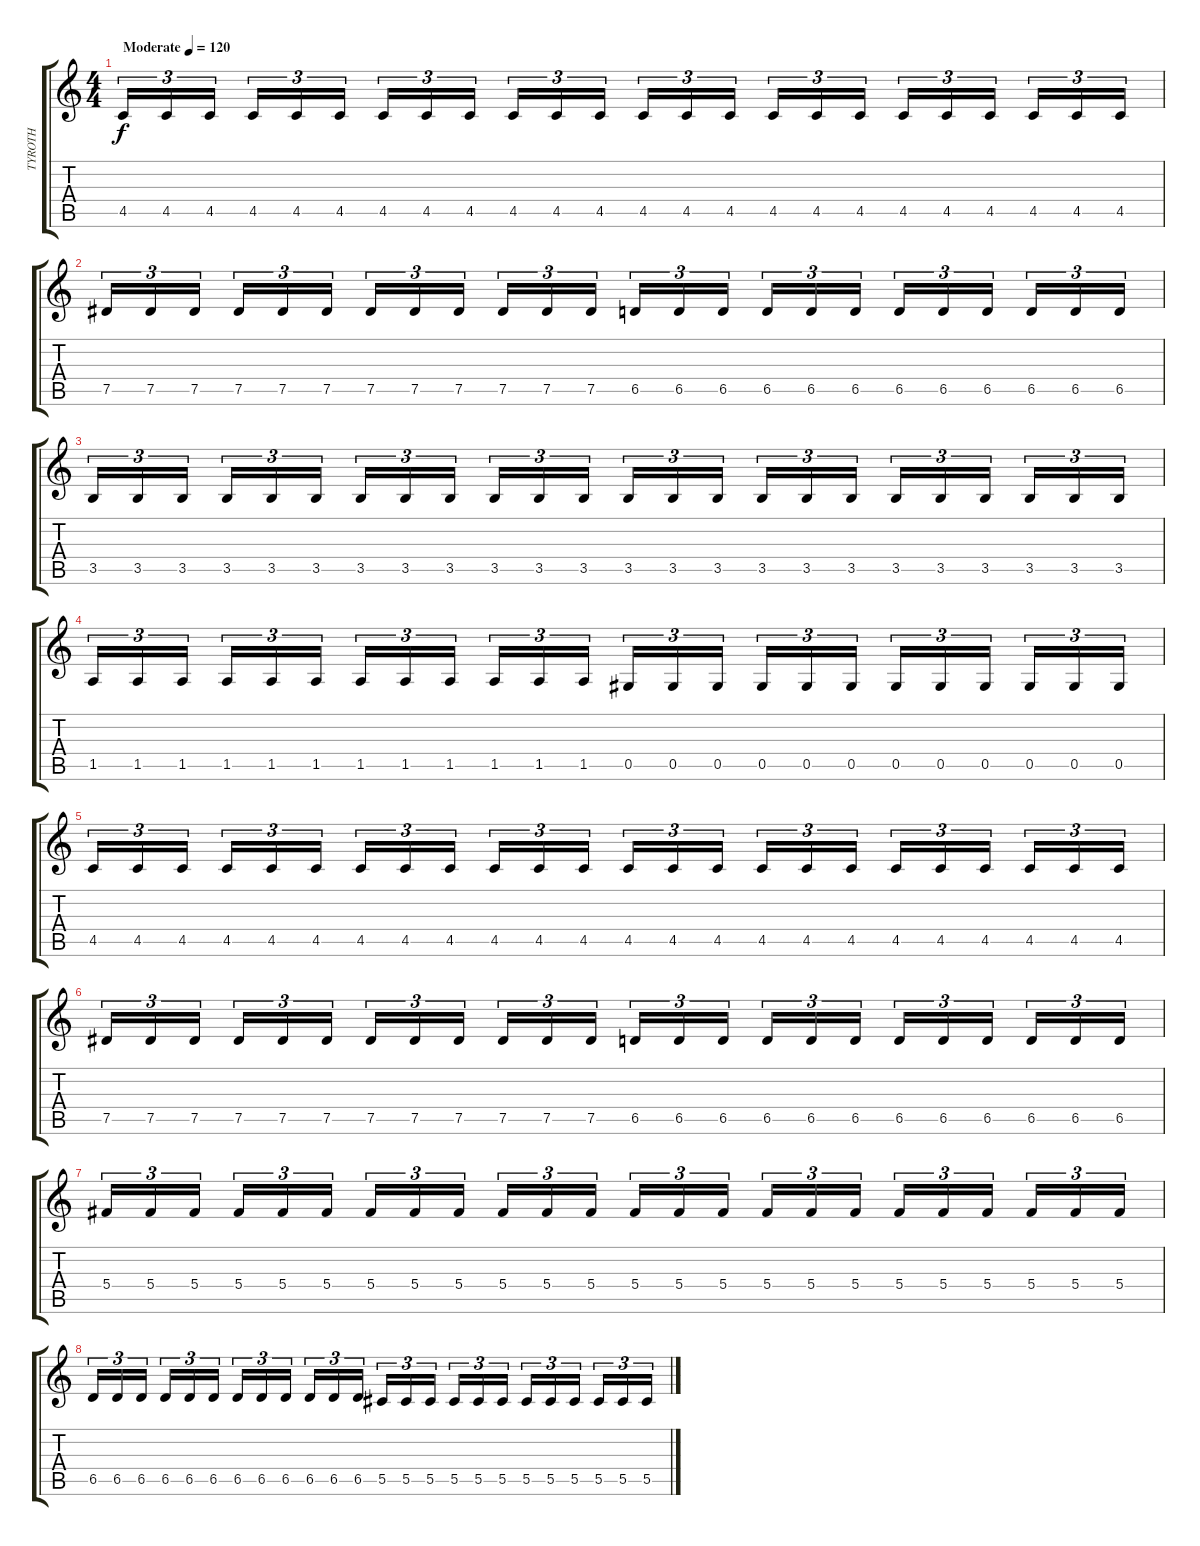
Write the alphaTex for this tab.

\track ("TYROTH" "TYROTH") {instrument distortionguitar}
\staff {score tabs}
\tuning (Eb4 Bb3 Gb3 Db3 Ab2 Eb2) {hide}
\ts (4 4)
\tempo (120 "Moderate")
\clef g2
\ks c
4.5.16{tu (3 2) dy f instrument distortionguitar} 4.5.16{tu (3 2)} 4.5.16{tu (3 2) beam splitsecondary} 4.5.16{tu (3 2)} 4.5.16{tu (3 2)} 4.5.16{tu (3 2)} 4.5.16{tu (3 2)} 4.5.16{tu (3 2)} 4.5.16{tu (3 2) beam splitsecondary} 4.5.16{tu (3 2)} 4.5.16{tu (3 2)} 4.5.16{tu (3 2)} 4.5.16{tu (3 2)} 4.5.16{tu (3 2)} 4.5.16{tu (3 2) beam splitsecondary} 4.5.16{tu (3 2)} 4.5.16{tu (3 2)} 4.5.16{tu (3 2)} 4.5.16{tu (3 2)} 4.5.16{tu (3 2)} 4.5.16{tu (3 2) beam splitsecondary} 4.5.16{tu (3 2)} 4.5.16{tu (3 2)} 4.5.16{tu (3 2)} |
7.5.16{tu (3 2)} 7.5.16{tu (3 2)} 7.5.16{tu (3 2) beam splitsecondary} 7.5.16{tu (3 2)} 7.5.16{tu (3 2)} 7.5.16{tu (3 2)} 7.5.16{tu (3 2)} 7.5.16{tu (3 2)} 7.5.16{tu (3 2) beam splitsecondary} 7.5.16{tu (3 2)} 7.5.16{tu (3 2)} 7.5.16{tu (3 2)} 6.5.16{tu (3 2)} 6.5.16{tu (3 2)} 6.5.16{tu (3 2) beam splitsecondary} 6.5.16{tu (3 2)} 6.5.16{tu (3 2)} 6.5.16{tu (3 2)} 6.5.16{tu (3 2)} 6.5.16{tu (3 2)} 6.5.16{tu (3 2) beam splitsecondary} 6.5.16{tu (3 2)} 6.5.16{tu (3 2)} 6.5.16{tu (3 2)} |
3.5.16{tu (3 2)} 3.5.16{tu (3 2)} 3.5.16{tu (3 2) beam splitsecondary} 3.5.16{tu (3 2)} 3.5.16{tu (3 2)} 3.5.16{tu (3 2)} 3.5.16{tu (3 2)} 3.5.16{tu (3 2)} 3.5.16{tu (3 2) beam splitsecondary} 3.5.16{tu (3 2)} 3.5.16{tu (3 2)} 3.5.16{tu (3 2)} 3.5.16{tu (3 2)} 3.5.16{tu (3 2)} 3.5.16{tu (3 2) beam splitsecondary} 3.5.16{tu (3 2)} 3.5.16{tu (3 2)} 3.5.16{tu (3 2)} 3.5.16{tu (3 2)} 3.5.16{tu (3 2)} 3.5.16{tu (3 2) beam splitsecondary} 3.5.16{tu (3 2)} 3.5.16{tu (3 2)} 3.5.16{tu (3 2)} |
1.5.16{tu (3 2)} 1.5.16{tu (3 2)} 1.5.16{tu (3 2) beam splitsecondary} 1.5.16{tu (3 2)} 1.5.16{tu (3 2)} 1.5.16{tu (3 2)} 1.5.16{tu (3 2)} 1.5.16{tu (3 2)} 1.5.16{tu (3 2) beam splitsecondary} 1.5.16{tu (3 2)} 1.5.16{tu (3 2)} 1.5.16{tu (3 2)} 0.5.16{tu (3 2)} 0.5.16{tu (3 2)} 0.5.16{tu (3 2) beam splitsecondary} 0.5.16{tu (3 2)} 0.5.16{tu (3 2)} 0.5.16{tu (3 2)} 0.5.16{tu (3 2)} 0.5.16{tu (3 2)} 0.5.16{tu (3 2) beam splitsecondary} 0.5.16{tu (3 2)} 0.5.16{tu (3 2)} 0.5.16{tu (3 2)} |
4.5.16{tu (3 2)} 4.5.16{tu (3 2)} 4.5.16{tu (3 2) beam splitsecondary} 4.5.16{tu (3 2)} 4.5.16{tu (3 2)} 4.5.16{tu (3 2)} 4.5.16{tu (3 2)} 4.5.16{tu (3 2)} 4.5.16{tu (3 2) beam splitsecondary} 4.5.16{tu (3 2)} 4.5.16{tu (3 2)} 4.5.16{tu (3 2)} 4.5.16{tu (3 2)} 4.5.16{tu (3 2)} 4.5.16{tu (3 2) beam splitsecondary} 4.5.16{tu (3 2)} 4.5.16{tu (3 2)} 4.5.16{tu (3 2)} 4.5.16{tu (3 2)} 4.5.16{tu (3 2)} 4.5.16{tu (3 2) beam splitsecondary} 4.5.16{tu (3 2)} 4.5.16{tu (3 2)} 4.5.16{tu (3 2)} |
7.5.16{tu (3 2)} 7.5.16{tu (3 2)} 7.5.16{tu (3 2) beam splitsecondary} 7.5.16{tu (3 2)} 7.5.16{tu (3 2)} 7.5.16{tu (3 2)} 7.5.16{tu (3 2)} 7.5.16{tu (3 2)} 7.5.16{tu (3 2) beam splitsecondary} 7.5.16{tu (3 2)} 7.5.16{tu (3 2)} 7.5.16{tu (3 2)} 6.5.16{tu (3 2)} 6.5.16{tu (3 2)} 6.5.16{tu (3 2) beam splitsecondary} 6.5.16{tu (3 2)} 6.5.16{tu (3 2)} 6.5.16{tu (3 2)} 6.5.16{tu (3 2)} 6.5.16{tu (3 2)} 6.5.16{tu (3 2) beam splitsecondary} 6.5.16{tu (3 2)} 6.5.16{tu (3 2)} 6.5.16{tu (3 2)} |
5.4.16{tu (3 2)} 5.4.16{tu (3 2)} 5.4.16{tu (3 2) beam splitsecondary} 5.4.16{tu (3 2)} 5.4.16{tu (3 2)} 5.4.16{tu (3 2)} 5.4.16{tu (3 2)} 5.4.16{tu (3 2)} 5.4.16{tu (3 2) beam splitsecondary} 5.4.16{tu (3 2)} 5.4.16{tu (3 2)} 5.4.16{tu (3 2)} 5.4.16{tu (3 2)} 5.4.16{tu (3 2)} 5.4.16{tu (3 2) beam splitsecondary} 5.4.16{tu (3 2)} 5.4.16{tu (3 2)} 5.4.16{tu (3 2)} 5.4.16{tu (3 2)} 5.4.16{tu (3 2)} 5.4.16{tu (3 2) beam splitsecondary} 5.4.16{tu (3 2)} 5.4.16{tu (3 2)} 5.4.16{tu (3 2)} |
6.5.16{tu (3 2)} 6.5.16{tu (3 2)} 6.5.16{tu (3 2) beam splitsecondary} 6.5.16{tu (3 2)} 6.5.16{tu (3 2)} 6.5.16{tu (3 2)} 6.5.16{tu (3 2)} 6.5.16{tu (3 2)} 6.5.16{tu (3 2) beam splitsecondary} 6.5.16{tu (3 2)} 6.5.16{tu (3 2)} 6.5.16{tu (3 2)} 5.5.16{tu (3 2)} 5.5.16{tu (3 2)} 5.5.16{tu (3 2) beam splitsecondary} 5.5.16{tu (3 2)} 5.5.16{tu (3 2)} 5.5.16{tu (3 2)} 5.5.16{tu (3 2)} 5.5.16{tu (3 2)} 5.5.16{tu (3 2) beam splitsecondary} 5.5.16{tu (3 2)} 5.5.16{tu (3 2)} 5.5.16{tu (3 2)}
